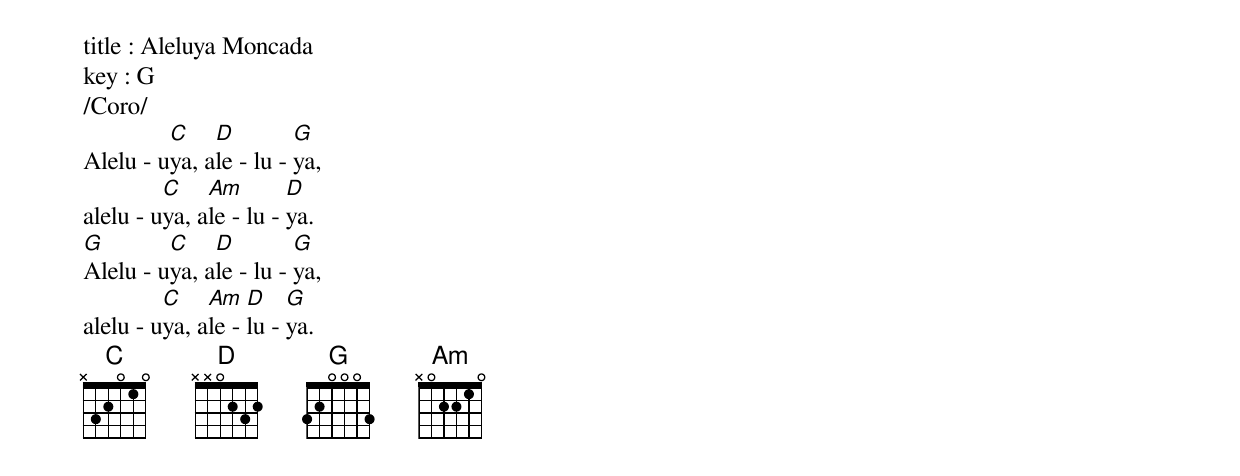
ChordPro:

title : Aleluya Moncada
key : G
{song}
/Coro/
Alelu - u[C]ya, a[D]le - lu - [G]ya,
alelu - u[C]ya, a[Am]le - lu - [D]ya.
[G]Alelu - u[C]ya, a[D]le - lu - [G]ya,
alelu - u[C]ya, a[Am]le - [D]lu - [G]ya.
